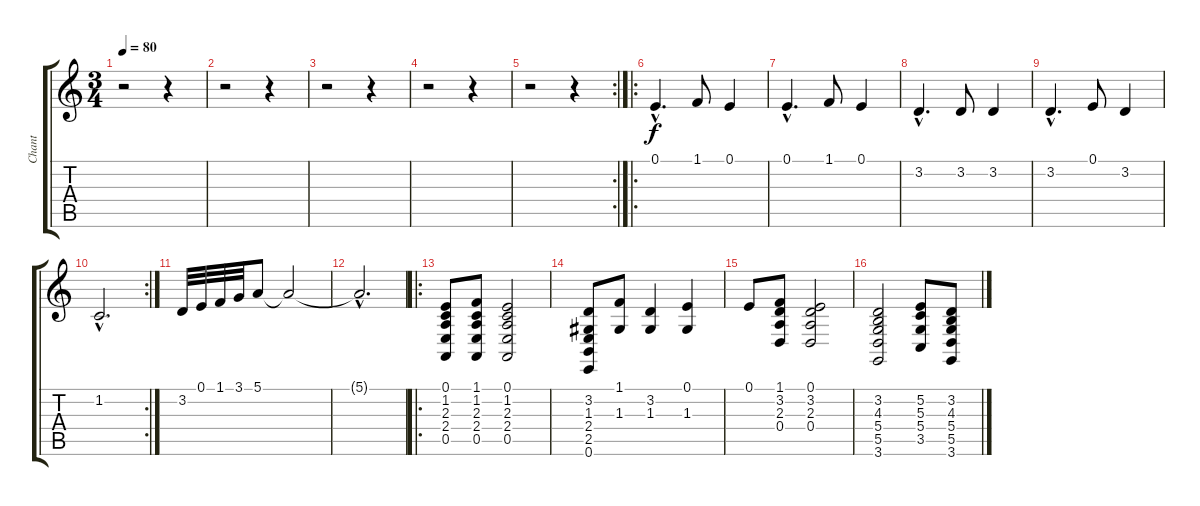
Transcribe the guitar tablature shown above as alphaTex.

\track ("Chant" "Chant") {instrument choiraahs}
\staff {score tabs}
\tuning (E4 B3 G3 D3 A2 E2) {hide}
\ts (3 4)
\tempo 80
\clef g2
\ks c
r.2{dy f instrument choiraahs} r.4 |
r.2 r.4 |
r.2 r.4 |
r.2 r.4 |
\rc 2
r.2 r.4 |
\ro
0.1{hac}.4{d} 1.1.8 0.1.4 |
0.1{hac}.4{d} 1.1.8 0.1.4 |
3.2{hac}.4{d} 3.2.8 3.2.4 |
3.2{hac}.4{d} 0.1.8 3.2.4 |
\rc 2
1.2{hac}.2{d} |
3.2.32 0.1.32 1.1.32 3.1.32 5.1.8 5.1{t}.2 |
5.1{hac t}.2{d} |
\ro
(0.1 1.2 2.3 2.4 0.5).8 (1.1 1.2 2.3 2.4 0.5).8 (0.1 1.2 2.3 2.4 0.5).2 |
(3.2 1.3 2.4 2.5 0.6).8 (1.1 1.3).8 (3.2 1.3).4 (0.1 1.3).4 |
0.1.8 (1.1 3.2 2.3 0.4).8 (0.1 3.2 2.3 0.4).2 |
(3.2 4.3 5.4 5.5 3.6).2 (5.2 5.3 5.4 3.5).8 (3.2 4.3 5.4 5.5 3.6).8
